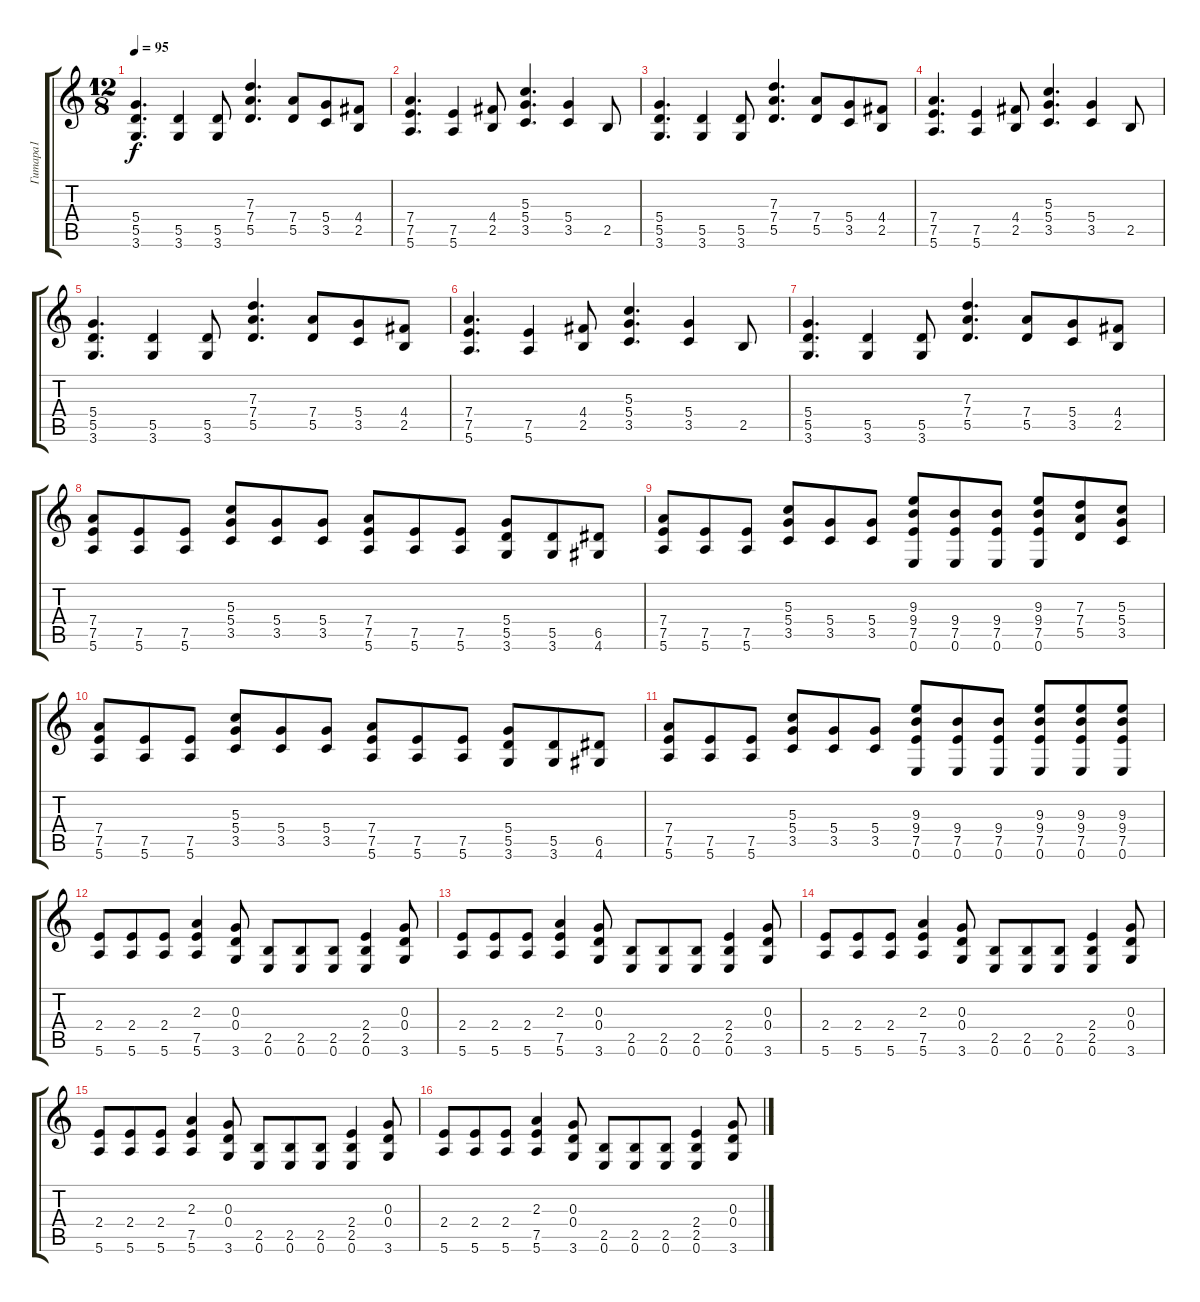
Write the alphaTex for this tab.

\track ("Гитара1" "Гитара1") {instrument distortionguitar}
\staff {score tabs}
\tuning (E4 B3 G3 D3 A2 E2) {hide}
\ts (12 8)
\tempo 95
\clef g2
\ks c
(5.4 5.5 3.6).4{d dy f} (5.5 3.6).4 (5.5 3.6).8 (7.3 7.4 5.5).4{d} (7.4 5.5).8 (5.4 3.5).8 (4.4 2.5).8 |
(7.4 7.5 5.6).4{d} (7.5 5.6).4 (4.4 2.5).8 (5.3 5.4 3.5).4{d} (5.4 3.5).4 2.5.8 |
(5.4 5.5 3.6).4{d} (5.5 3.6).4 (5.5 3.6).8 (7.3 7.4 5.5).4{d} (7.4 5.5).8 (5.4 3.5).8 (4.4 2.5).8 |
(7.4 7.5 5.6).4{d} (7.5 5.6).4 (4.4 2.5).8 (5.3 5.4 3.5).4{d} (5.4 3.5).4 2.5.8 |
(5.4 5.5 3.6).4{d} (5.5 3.6).4 (5.5 3.6).8 (7.3 7.4 5.5).4{d} (7.4 5.5).8 (5.4 3.5).8 (4.4 2.5).8 |
(7.4 7.5 5.6).4{d} (7.5 5.6).4 (4.4 2.5).8 (5.3 5.4 3.5).4{d} (5.4 3.5).4 2.5.8 |
(5.4 5.5 3.6).4{d} (5.5 3.6).4 (5.5 3.6).8 (7.3 7.4 5.5).4{d} (7.4 5.5).8 (5.4 3.5).8 (4.4 2.5).8 |
(7.4 7.5 5.6).8 (7.5 5.6).8 (7.5 5.6).8 (5.3 5.4 3.5).8 (5.4 3.5).8 (5.4 3.5).8 (7.4 7.5 5.6).8 (7.5 5.6).8 (7.5 5.6).8 (5.4 5.5 3.6).8 (5.5 3.6).8 (6.5 4.6).8 |
(7.4 7.5 5.6).8 (7.5 5.6).8 (7.5 5.6).8 (5.3 5.4 3.5).8 (5.4 3.5).8 (5.4 3.5).8 (9.3 9.4 7.5 0.6).8 (9.4 7.5 0.6).8 (9.4 7.5 0.6).8 (9.3 9.4 7.5 0.6).8 (7.3 7.4 5.5).8 (5.3 5.4 3.5).8 |
(7.4 7.5 5.6).8 (7.5 5.6).8 (7.5 5.6).8 (5.3 5.4 3.5).8 (5.4 3.5).8 (5.4 3.5).8 (7.4 7.5 5.6).8 (7.5 5.6).8 (7.5 5.6).8 (5.4 5.5 3.6).8 (5.5 3.6).8 (6.5 4.6).8 |
(7.4 7.5 5.6).8 (7.5 5.6).8 (7.5 5.6).8 (5.3 5.4 3.5).8 (5.4 3.5).8 (5.4 3.5).8 (9.3 9.4 7.5 0.6).8 (9.4 7.5 0.6).8 (9.4 7.5 0.6).8 (9.3 9.4 7.5 0.6).8 (9.3 9.4 7.5 0.6).8 (9.3 9.4 7.5 0.6).8 |
(2.4 5.6).8 (2.4 5.6).8 (2.4 5.6).8 (2.3 7.5 5.6).4 (0.3 0.4 3.6).8 (2.5 0.6).8 (2.5 0.6).8 (2.5 0.6).8 (2.4 2.5 0.6).4 (0.3 0.4 3.6).8 |
(2.4 5.6).8 (2.4 5.6).8 (2.4 5.6).8 (2.3 7.5 5.6).4 (0.3 0.4 3.6).8 (2.5 0.6).8 (2.5 0.6).8 (2.5 0.6).8 (2.4 2.5 0.6).4 (0.3 0.4 3.6).8 |
(2.4 5.6).8 (2.4 5.6).8 (2.4 5.6).8 (2.3 7.5 5.6).4 (0.3 0.4 3.6).8 (2.5 0.6).8 (2.5 0.6).8 (2.5 0.6).8 (2.4 2.5 0.6).4 (0.3 0.4 3.6).8 |
(2.4 5.6).8 (2.4 5.6).8 (2.4 5.6).8 (2.3 7.5 5.6).4 (0.3 0.4 3.6).8 (2.5 0.6).8 (2.5 0.6).8 (2.5 0.6).8 (2.4 2.5 0.6).4 (0.3 0.4 3.6).8 |
(2.4 5.6).8 (2.4 5.6).8 (2.4 5.6).8 (2.3 7.5 5.6).4 (0.3 0.4 3.6).8 (2.5 0.6).8 (2.5 0.6).8 (2.5 0.6).8 (2.4 2.5 0.6).4 (0.3 0.4 3.6).8
